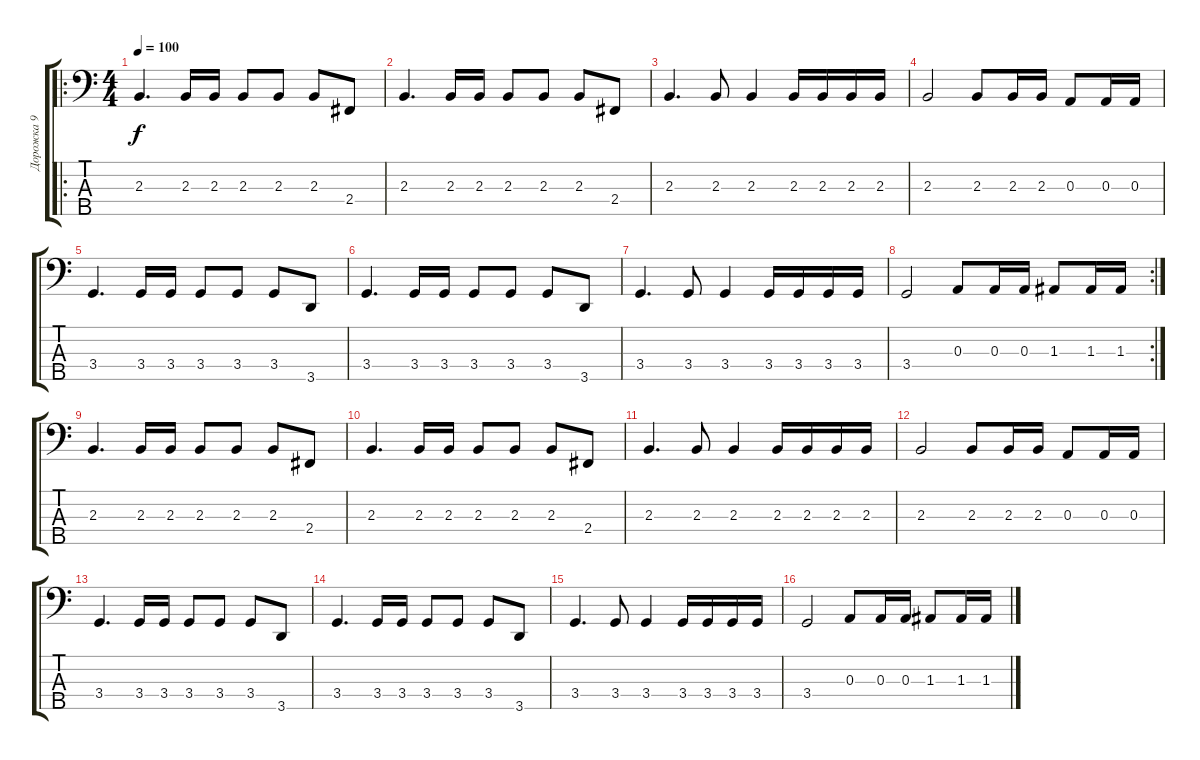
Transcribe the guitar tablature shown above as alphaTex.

\track ("Дорожка 9" "Дорожка 9") {instrument fretlessbass}
\staff {score tabs}
\tuning (G2 D2 A1 E1 B0) {hide}
\ro
\ts (4 4)
\tempo 100
\clef f4
\ks c
2.3.4{d dy f} 2.3.16 2.3.16 2.3.8 2.3.8 2.3.8 2.4.8 |
2.3.4{d} 2.3.16 2.3.16 2.3.8 2.3.8 2.3.8 2.4.8 |
2.3.4{d} 2.3.8 2.3.4 2.3.16 2.3.16 2.3.16 2.3.16 |
2.3.2 2.3.8 2.3.16 2.3.16 0.3.8 0.3.16 0.3.16 |
3.4.4{d} 3.4.16 3.4.16 3.4.8 3.4.8 3.4.8 3.5.8 |
3.4.4{d} 3.4.16 3.4.16 3.4.8 3.4.8 3.4.8 3.5.8 |
3.4.4{d} 3.4.8 3.4.4 3.4.16 3.4.16 3.4.16 3.4.16 |
\rc 2
3.4.2 0.3.8 0.3.16 0.3.16 1.3.8 1.3.16 1.3.16 |
2.3.4{d} 2.3.16 2.3.16 2.3.8 2.3.8 2.3.8 2.4.8 |
2.3.4{d} 2.3.16 2.3.16 2.3.8 2.3.8 2.3.8 2.4.8 |
2.3.4{d} 2.3.8 2.3.4 2.3.16 2.3.16 2.3.16 2.3.16 |
2.3.2 2.3.8 2.3.16 2.3.16 0.3.8 0.3.16 0.3.16 |
3.4.4{d} 3.4.16 3.4.16 3.4.8 3.4.8 3.4.8 3.5.8 |
3.4.4{d} 3.4.16 3.4.16 3.4.8 3.4.8 3.4.8 3.5.8 |
3.4.4{d} 3.4.8 3.4.4 3.4.16 3.4.16 3.4.16 3.4.16 |
3.4.2 0.3.8 0.3.16 0.3.16 1.3.8 1.3.16 1.3.16
